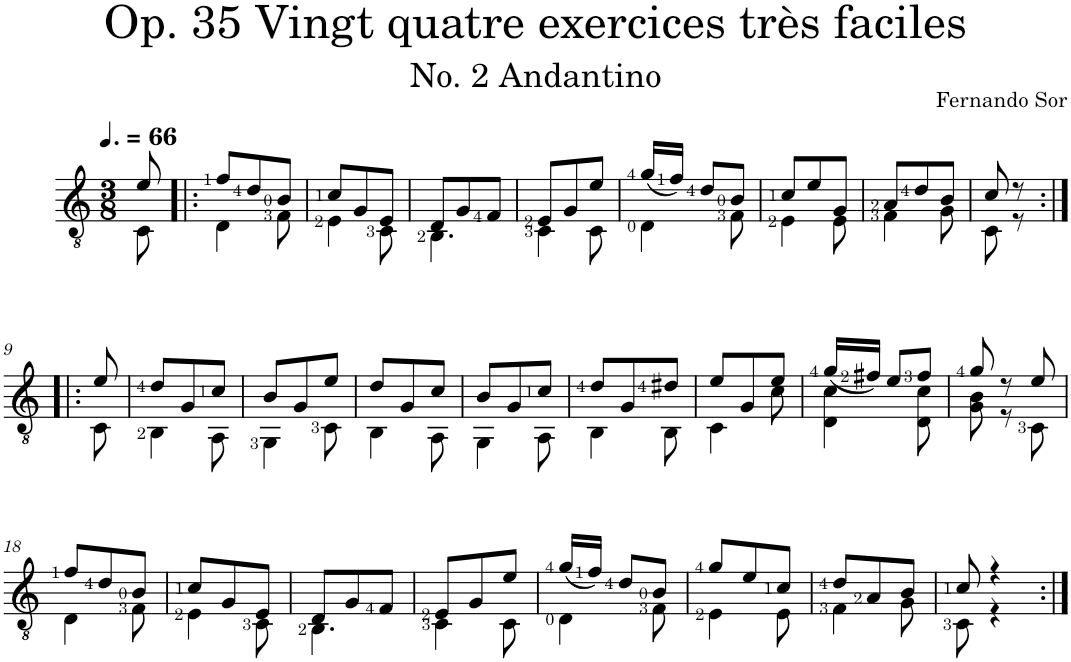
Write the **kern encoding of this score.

**kern
*part1
*staff1
*I"Classical Guitar
*I'Guit.
*clefGv2
*k[]
*C:
*M3/8
*MM99
=
*^
8e/	8C\
=1!|:	=1!|:
8f/L	4D\
8d/	.
8B/J	8F\
=2	=2
8c/L	4E\
8G/	.
8E/J	8C\
=3	=3
8D/L	4.BB\
8G/	.
8F/J	.
=4	=4
8E/L	4C\
8G/	.
8e/J	8C\
=5	=5
(<16g/LL	4D\
16f/JJ)	.
8d/L	.
8B/J	8F\
=6	=6
8c/L	4E\
8e/	.
8G/J	8E\
=7	=7
8A/L	4F\
8d/	.
8B/J	8G\
=8	=8
8c/	8C\
8r	8r
!!LO:LB:g=z	!!
=9:|!|:	=9:|!|:
8e/	8C\
=10	=10
8d/L	4BB\
8G/	.
8c/J	8AA\
=11	=11
8B/L	4GG\
8G/	.
8e/J	8C\
=12	=12
8d/L	4BB\
8G/	.
8c/J	8AA\
=13	=13
8B/L	4GG\
8G/	.
8c/J	8AA\
=14	=14
8d/L	4BB\
8G/	.
8d#X/J	8BB\
=15	=15
8e/L	4C\
8G/	.
8e/J	8c\
=16	=16
(<16g/LL	4D\ 4c\
16f#X/JJ)	.
8e/L	.
8f#/J	8D\ 8c\
=17	=17
8g/	8G\ 8B\
8r	8r
8e/	8C\
!!LO:LB:g=z	!!
=18	=18
8f/L	4D\
8d/	.
8B/J	8F\
=19	=19
8c/L	4E\
8G/	.
8E/J	8C\
=20	=20
8D/L	4.BB\
8G/	.
8F/J	.
=21	=21
8E/L	4C\
8G/	.
8e/J	8C\
=22	=22
(<16g/LL	4D\
16f/JJ)	.
8d/L	.
8B/J	8F\
=23	=23
8g/L	4E\
8e/	.
8c/J	8E\
=24	=24
8d/L	4F\
8A/	.
8B/J	8G\
=25	=25
8c/	8C\
4r	4r
*v	*v
=:|!
*-
